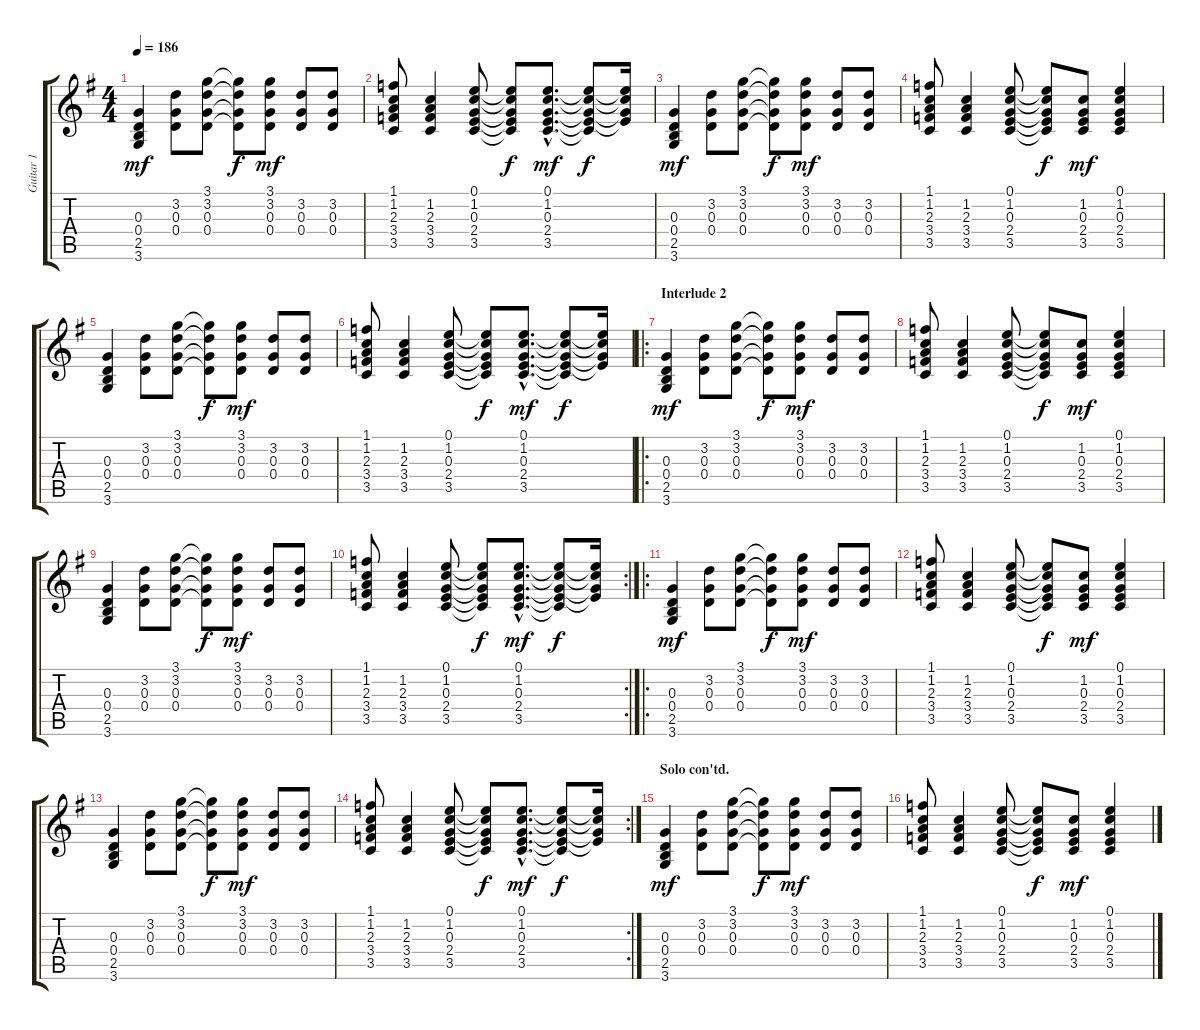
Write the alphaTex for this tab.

\track ("Guitar 1" "Guitar 1") {instrument electricguitarmuted}
\staff {score tabs}
\tuning (E4 B3 G3 D3 A2 E2) {hide}
\ts (4 4)
\tempo 186
\clef g2
\ks g
(0.3 0.4 2.5 3.6).4{dy mf} (3.2 0.3 0.4).8 (3.1 3.2 0.3 0.4).8 (3.1{t} 3.2{t} 0.3{t} 0.4{t}).8{dy f} (3.1 3.2 0.3 0.4).8{dy mf} (3.2 0.3 0.4).8 (3.2 0.3 0.4).8 |
(1.1 1.2 2.3 3.4 3.5).8 (1.2 2.3 3.4 3.5).4 (0.1 1.2 0.3 2.4 3.5).8 (0.1{t} 1.2{t} 0.3{t} 2.4{t} 3.5{t}).8{dy f} (0.1{hac} 1.2{hac} 0.3{hac} 2.4{hac} 3.5{hac}).8{d dy mf} (0.1{t} 1.2{t} 0.3{t} 2.4{t} 3.5{t}).8{dy f} (0.1{t} 1.2{t} 0.3{t} 2.4{t}).16 |
(0.3 0.4 2.5 3.6).4{dy mf} (3.2 0.3 0.4).8 (3.1 3.2 0.3 0.4).8 (3.1{t} 3.2{t} 0.3{t} 0.4{t}).8{dy f} (3.1 3.2 0.3 0.4).8{dy mf} (3.2 0.3 0.4).8 (3.2 0.3 0.4).8 |
(1.1 1.2 2.3 3.4 3.5).8 (1.2 2.3 3.4 3.5).4 (0.1 1.2 0.3 2.4 3.5).8 (0.1{t} 1.2{t} 0.3{t} 2.4{t} 3.5{t}).8{dy f} (1.2 0.3 2.4 3.5).8{dy mf} (0.1 1.2 0.3 2.4 3.5).4 |
(0.3 0.4 2.5 3.6).4 (3.2 0.3 0.4).8 (3.1 3.2 0.3 0.4).8 (3.1{t} 3.2{t} 0.3{t} 0.4{t}).8{dy f} (3.1 3.2 0.3 0.4).8{dy mf} (3.2 0.3 0.4).8 (3.2 0.3 0.4).8 |
(1.1 1.2 2.3 3.4 3.5).8 (1.2 2.3 3.4 3.5).4 (0.1 1.2 0.3 2.4 3.5).8 (0.1{t} 1.2{t} 0.3{t} 2.4{t} 3.5{t}).8{dy f} (0.1{hac} 1.2{hac} 0.3{hac} 2.4{hac} 3.5{hac}).8{d dy mf} (0.1{t} 1.2{t} 0.3{t} 2.4{t} 3.5{t}).8{dy f} (0.1{t} 1.2{t} 0.3{t} 2.4{t}).16 |
\ro
\section ("" "Interlude 2")
(0.3 0.4 2.5 3.6).4{dy mf} (3.2 0.3 0.4).8 (3.1 3.2 0.3 0.4).8 (3.1{t} 3.2{t} 0.3{t} 0.4{t}).8{dy f} (3.1 3.2 0.3 0.4).8{dy mf} (3.2 0.3 0.4).8 (3.2 0.3 0.4).8 |
(1.1 1.2 2.3 3.4 3.5).8 (1.2 2.3 3.4 3.5).4 (0.1 1.2 0.3 2.4 3.5).8 (0.1{t} 1.2{t} 0.3{t} 2.4{t} 3.5{t}).8{dy f} (1.2 0.3 2.4 3.5).8{dy mf} (0.1 1.2 0.3 2.4 3.5).4 |
(0.3 0.4 2.5 3.6).4 (3.2 0.3 0.4).8 (3.1 3.2 0.3 0.4).8 (3.1{t} 3.2{t} 0.3{t} 0.4{t}).8{dy f} (3.1 3.2 0.3 0.4).8{dy mf} (3.2 0.3 0.4).8 (3.2 0.3 0.4).8 |
\rc 2
(1.1 1.2 2.3 3.4 3.5).8 (1.2 2.3 3.4 3.5).4 (0.1 1.2 0.3 2.4 3.5).8 (0.1{t} 1.2{t} 0.3{t} 2.4{t} 3.5{t}).8{dy f} (0.1{hac} 1.2{hac} 0.3{hac} 2.4{hac} 3.5{hac}).8{d dy mf} (0.1{t} 1.2{t} 0.3{t} 2.4{t} 3.5{t}).8{dy f} (0.1{t} 1.2{t} 0.3{t} 2.4{t}).16 |
\ro
(0.3 0.4 2.5 3.6).4{dy mf} (3.2 0.3 0.4).8 (3.1 3.2 0.3 0.4).8 (3.1{t} 3.2{t} 0.3{t} 0.4{t}).8{dy f} (3.1 3.2 0.3 0.4).8{dy mf} (3.2 0.3 0.4).8 (3.2 0.3 0.4).8 |
(1.1 1.2 2.3 3.4 3.5).8 (1.2 2.3 3.4 3.5).4 (0.1 1.2 0.3 2.4 3.5).8 (0.1{t} 1.2{t} 0.3{t} 2.4{t} 3.5{t}).8{dy f} (1.2 0.3 2.4 3.5).8{dy mf} (0.1 1.2 0.3 2.4 3.5).4 |
(0.3 0.4 2.5 3.6).4 (3.2 0.3 0.4).8 (3.1 3.2 0.3 0.4).8 (3.1{t} 3.2{t} 0.3{t} 0.4{t}).8{dy f} (3.1 3.2 0.3 0.4).8{dy mf} (3.2 0.3 0.4).8 (3.2 0.3 0.4).8 |
\rc 2
(1.1 1.2 2.3 3.4 3.5).8 (1.2 2.3 3.4 3.5).4 (0.1 1.2 0.3 2.4 3.5).8 (0.1{t} 1.2{t} 0.3{t} 2.4{t} 3.5{t}).8{dy f} (0.1{hac} 1.2{hac} 0.3{hac} 2.4{hac} 3.5{hac}).8{d dy mf} (0.1{t} 1.2{t} 0.3{t} 2.4{t} 3.5{t}).8{dy f} (0.1{t} 1.2{t} 0.3{t} 2.4{t}).16 |
\section ("" "Solo con'td.")
(0.3 0.4 2.5 3.6).4{dy mf} (3.2 0.3 0.4).8 (3.1 3.2 0.3 0.4).8 (3.1{t} 3.2{t} 0.3{t} 0.4{t}).8{dy f} (3.1 3.2 0.3 0.4).8{dy mf} (3.2 0.3 0.4).8 (3.2 0.3 0.4).8 |
(1.1 1.2 2.3 3.4 3.5).8 (1.2 2.3 3.4 3.5).4 (0.1 1.2 0.3 2.4 3.5).8 (0.1{t} 1.2{t} 0.3{t} 2.4{t} 3.5{t}).8{dy f} (1.2 0.3 2.4 3.5).8{dy mf} (0.1 1.2 0.3 2.4 3.5).4
